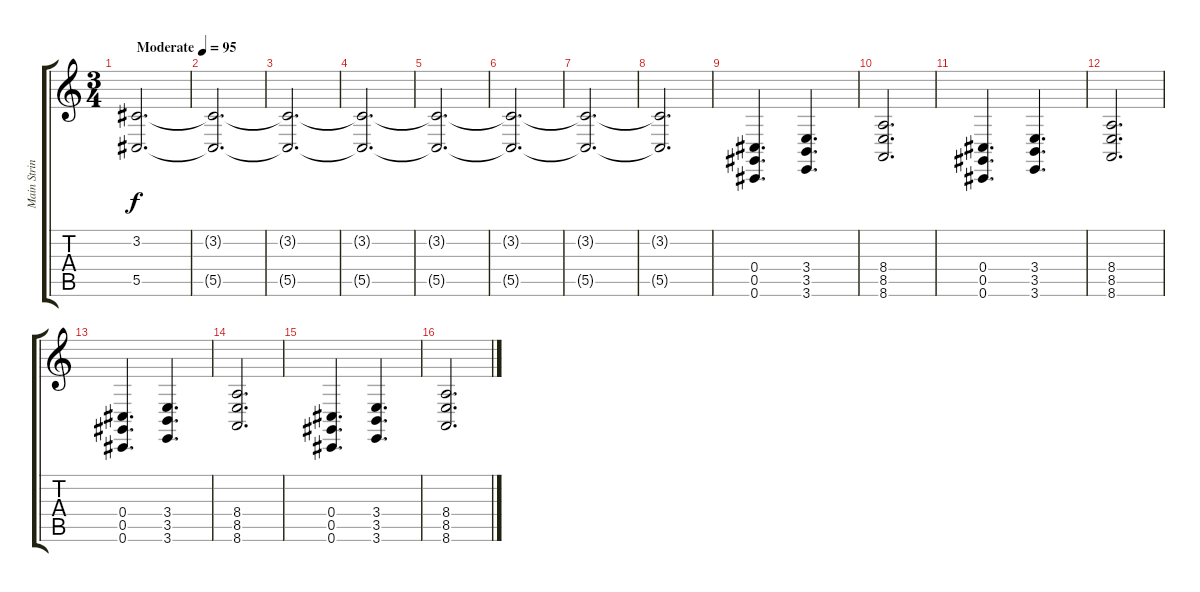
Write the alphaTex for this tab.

\track ("Main String" "Main Strin") {instrument stringensemble1}
\staff {score tabs}
\tuning (Eb4 Bb3 Gb3 Db3 Ab2 Db2) {hide}
\ts (3 4)
\tempo (95 "Moderate")
\clef g2
\ks c
(3.2 5.5).2{d dy f volume 4 instrument stringensemble1} |
(3.2{t} 5.5{t}).2{d} |
(3.2{t} 5.5{t}).2{d volume 3} |
(3.2{t} 5.5{t}).2{d} |
(3.2{t} 5.5{t}).2{d} |
(3.2{t} 5.5{t}).2{d} |
(3.2{t} 5.5{t}).2{d} |
(3.2{t} 5.5{t}).2{d} |
(0.4 0.5 0.6).4{d volume 15} (3.4 3.5 3.6).4{d} |
(8.4 8.5 8.6).2{d} |
(0.4 0.5 0.6).4{d} (3.4 3.5 3.6).4{d} |
(8.4 8.5 8.6).2{d} |
(0.4 0.5 0.6).4{d} (3.4 3.5 3.6).4{d} |
(8.4 8.5 8.6).2{d} |
(0.4 0.5 0.6).4{d} (3.4 3.5 3.6).4{d} |
(8.4 8.5 8.6).2{d}
